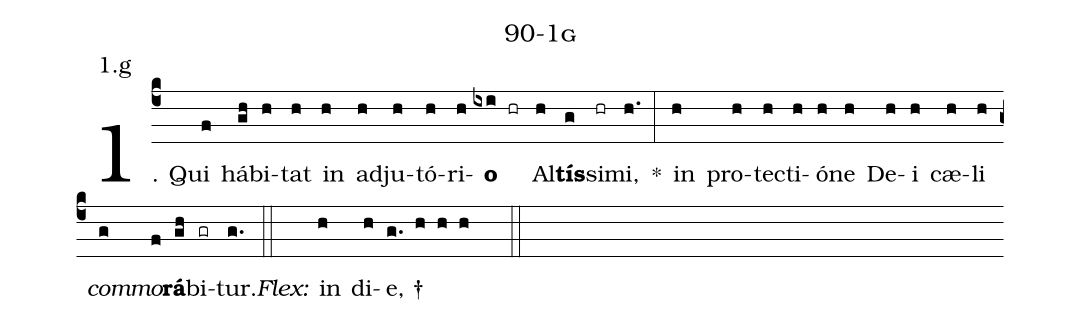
name: 90-1g;
annotation: 1.g;
%%
(c4)1. Qui(f) há(gh)bi(h)tat(h) in(h) ad(h)ju(h)tó(h)ri(h)<b>o</b>(ixi hr) Al(h)<b>tís</b>(g)si(hr)mi,(h.) *(:) in(h) pro(h)tec(h)ti(h)ó(h)ne(h) De(h)i(h) cæ(h)li(h) <i>com</i>(g)<i>mo</i>(f)<b>rá</b>(gh)bi(gr)tur.(g.) (::)
<i>Flex:</i>()  in(h) di(h)e, †(g. h h h  ::)
